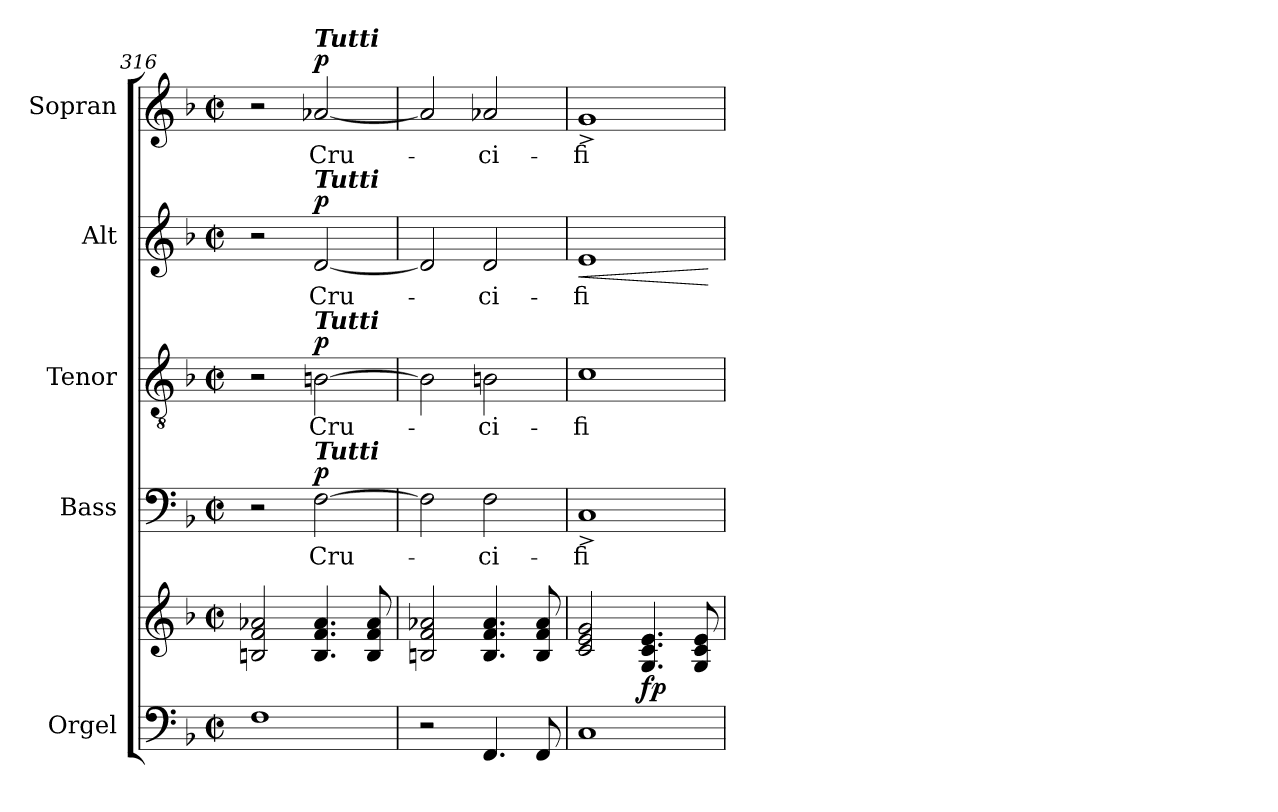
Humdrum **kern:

**kern	**kern	**dynam	**kern	**text	**dynam	**kern	**text	**dynam	**kern	**text	**dynam	**kern	**text	**dynam
*part5	*part5	*part5	*part4	*part4	*part4	*part3	*part3	*part3	*part2	*part2	*part2	*part1	*part1	*part1
*staff6	*staff5	*staff5/6	*staff4	*staff4	*staff4	*staff3	*staff3	*staff3	*staff2	*staff2	*staff2	*staff1	*staff1	*staff1
*I"Orgel	*	*	*I"Bass	*	*	*I"Tenor	*	*	*I"Alt	*	*	*I"Sopran	*	*
*I'Org.	*	*	*I'B.	*	*	*I'T.	*	*	*I'A.	*	*	*I'S.	*	*
*clefF4	*clefG2	*	*clefF4	*	*	*clefGv2	*	*	*clefG2	*	*	*clefG2	*	*
*k[b-]	*k[b-]	*	*k[b-]	*	*	*k[b-]	*	*	*k[b-]	*	*	*k[b-]	*	*
*F:	*F:	*	*F:	*	*	*F:	*	*	*F:	*	*	*F:	*	*
*M2/2	*M2/2	*	*M2/2	*	*	*M2/2	*	*	*M2/2	*	*	*M2/2	*	*
*met(c|)	*met(c|)	*	*met(c|)	*	*	*met(c|)	*	*	*met(c|)	*	*	*met(c|)	*	*
=316	=316	=316	=316	=316	=316	=316	=316	=316	=316	=316	=316	=316	=316	=316
1F	2Bn/ 2f/ 2a-X/	.	2r	.	.	2r	.	.	2r	.	.	2r	.	.
!	!	!	!	!	!	!	!	!	!	!	!	!LO:TX:a:Bi:t=Tutti	!	!
!	!	!	!	!	!	!	!	!	!LO:TX:a:Bi:t=Tutti	!	!	!	!	!
!	!	!	!	!	!	!LO:TX:a:Bi:t=Tutti	!	!	!	!	!	!	!	!
!	!	!	!LO:TX:a:Bi:t=Tutti	!	!	!	!	!	!	!	!	!	!	!
!	!	!	!	!LO:LY:b	!LO:DY:a	!	!LO:LY:b	!LO:DY:a	!	!LO:LY:b	!LO:DY:a	!	!LO:LY:b	!LO:DY:a
.	4.B/ 4.f/ 4.a-/	.	[2F\	Cru-	p	[2Bn\	Cru-	p	[2d/	Cru-	p	[2a-X/	Cru-	p
.	8B/ 8f/ 8a-/	.	.	.	.	.	.	.	.	.	.	.	.	.
=317	=317	=317	=317	=317	=317	=317	=317	=317	=317	=317	=317	=317	=317	=317
2r	2Bn/ 2f/ 2a-X/	.	2F\]	.	.	2B\]	.	.	2d/]	.	.	2a-/]	.	.
!	!	!	!	!LO:LY:b	!	!	!LO:LY:b	!	!	!LO:LY:b	!	!	!LO:LY:b	!
4.FF/	4.B/ 4.f/ 4.a-/	.	2F\	-ci-	.	2Bn\	-ci-	.	2d/	-ci-	.	2a-X/	-ci-	.
8FF/	8B/ 8f/ 8a-/	.	.	.	.	.	.	.	.	.	.	.	.	.
=318	=318	=318	=318	=318	=318	=318	=318	=318	=318	=318	=318	=318	=318	=318
!	!	!	!	!LO:LY:b	!	!	!LO:LY:b	!	!	!LO:LY:b	!LO:HP:b	!	!LO:LY:b	!
1C	2c/ 2e/ 2g/	.	1C^>	-fi-	.	1c	-fi-	.	1e	-fi-	<	1g^<	-fi-	.
!	!	!LO:DY:b	!	!	!	!	!	!	!	!	!	!	!	!
.	4.G/ 4.c/ 4.e/	fp	.	.	.	.	.	.	.	.	.	.	.	.
.	8G/ 8c/ 8e/	.	.	.	.	.	.	.	.	.	.	.	.	.
.	.	.	.	.	.	.	.	.	.	.	[	.	.	.
=	=	=	=	=	=	=	=	=	=	=	=	=	=	=
*-	*-	*-	*-	*-	*-	*-	*-	*-	*-	*-	*-	*-	*-	*-
